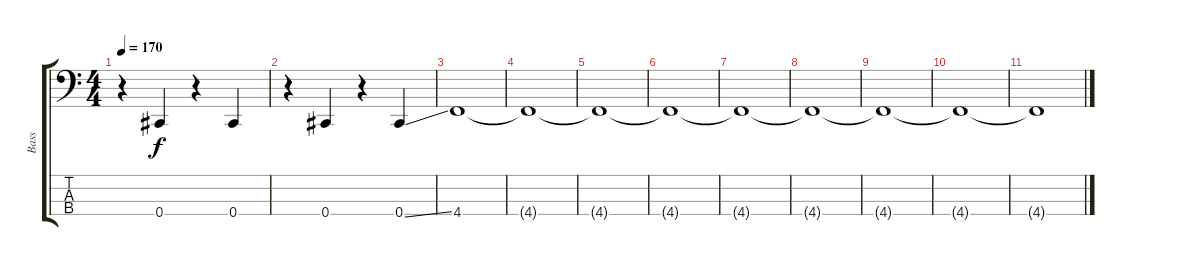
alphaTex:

\track ("Bass" "Bass") {instrument electricbasspick}
\staff {score tabs}
\tuning (E2 B1 Gb1 Db1) {hide}
\ts (4 4)
\tempo 170
\clef f4
\ks c
r.4{dy f} 0.4.4 r.4 0.4.4 |
r.4 0.4.4 r.4 0.4{ss}.4 |
4.4.1{volume 8} |
4.4{t}.1 |
4.4{t}.1 |
4.4{t}.1 |
4.4{t}.1 |
4.4{t}.1 |
4.4{t}.1 |
4.4{t}.1 |
4.4{t}.1
